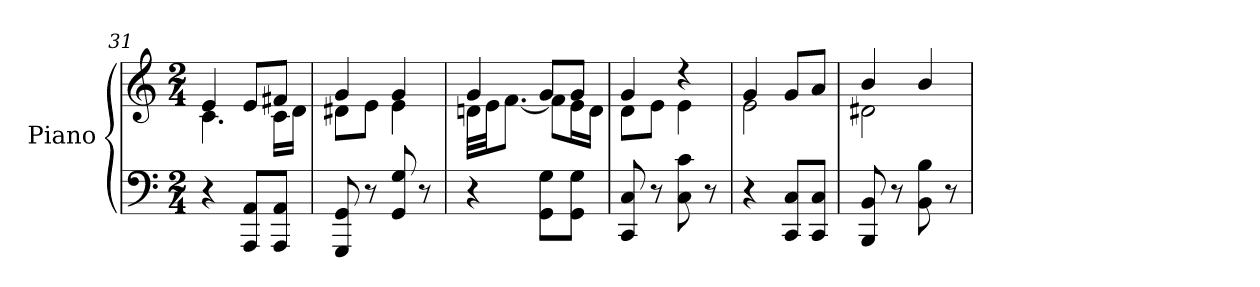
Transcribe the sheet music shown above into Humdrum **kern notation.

**kern	**kern
*part1	*part1
*staff2	*staff1
*I"Piano	*
*I'Pno	*
*clefF4	*clefG2
*k[]	*k[]
*M2/4	*M2/4
=31	=31
*	*^
4r	4e/	4.c\
8AAA/ 8AA/L	8e/L	.
8AAA/ 8AA/J	8f#X/J	16c\LL
.	.	16d\JJ
=32	=32	=32
8GGG/ 8GG/	4g/	8d#X\L
8r	.	8e\J
8GG/ 8G/	4g/	4e\
8r	.	.
=33	=33	=33
4r	4g/	32dn\LLL
.	.	32e\JJ
.	.	[8.f\J
8GG\ 8G\L	8g/L	8f\L]
8GG\ 8G\J	8g/J	16e\L
.	.	16d\JJ
=34	=34	=34
8CC/ 8C/	4g/	8d\L
8r	.	8e\J
8C\ 8c\	4r	4e\
8r	.	.
=35	=35	=35
4r	4g/	2e\
8CC/ 8C/L	8g/L	.
8CC/ 8C/J	8a/J	.
=36	=36	=36
8BBB/ 8BB/	4b/	2d#X\
8r	.	.
8BB\ 8B\	4b/	.
8r	.	.
*	*v	*v
=	=
*-	*-
